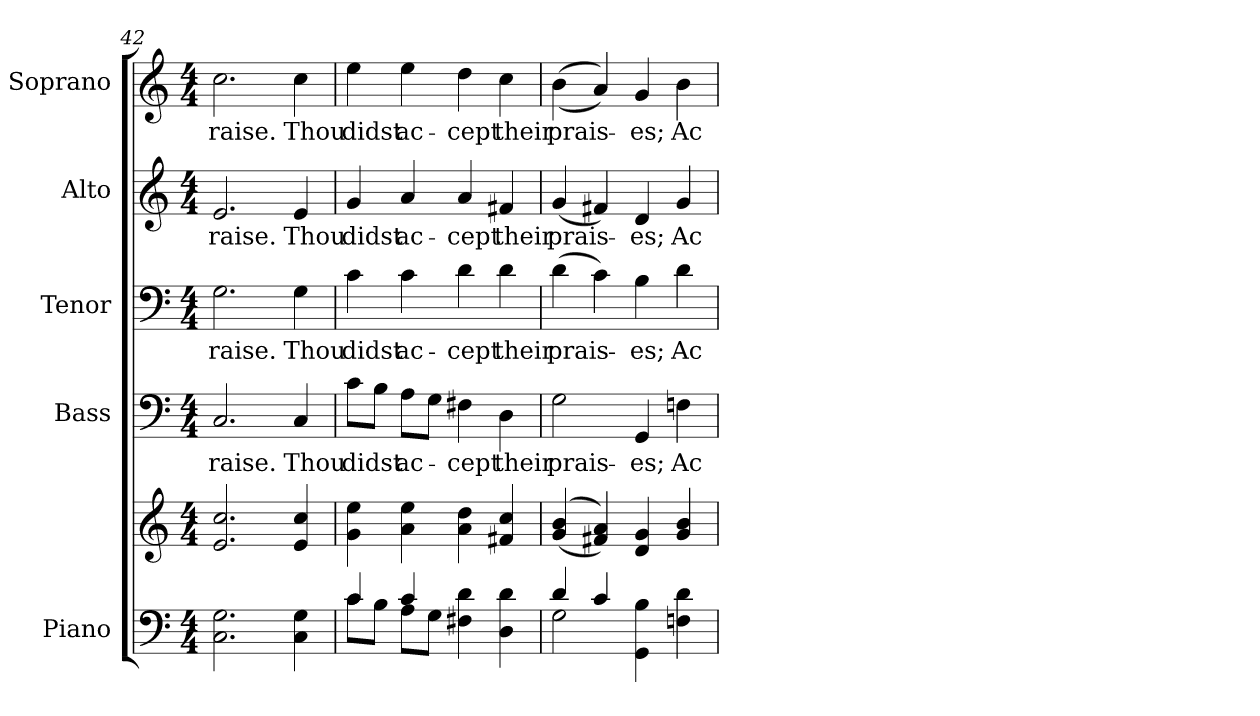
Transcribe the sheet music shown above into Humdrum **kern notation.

**kern	**kern	**kern	**text	**kern	**text	**kern	**text	**kern	**text
*part5	*part5	*part4	*part4	*part3	*part3	*part2	*part2	*part1	*part1
*staff6	*staff5	*staff4	*staff4	*staff3	*staff3	*staff2	*staff2	*staff1	*staff1
*I"Piano	*	*I"Bass	*	*I"Tenor	*	*I"Alto	*	*I"Soprano	*
*I'Pno.	*	*I'B.	*	*I'T.	*	*I'A.	*	*I'S.	*
!!LO:PB:g=z
*clefF4	*clefG2	*clefF4	*	*clefF4	*	*clefG2	*	*clefG2	*
*k[]	*k[]	*k[]	*	*k[]	*	*k[]	*	*k[]	*
*C:	*C:	*C:	*	*C:	*	*C:	*	*C:	*
*M4/4	*M4/4	*M4/4	*	*M4/4	*	*M4/4	*	*M4/4	*
=42	=42	=42	=42	=42	=42	=42	=42	=42	=42
!	!	!	!LO:LY:b:color=#000000	!	!	!	!	!	!
!	!	!	!	!	!LO:LY:b:color=#000000	!	!	!	!
!	!	!	!	!	!	!	!LO:LY:b:color=#000000	!	!
!	!	!	!	!	!	!	!	!	!LO:LY:b:color=#000000
2.Ci\ 2.Gi	2.ei/ 2.cci	2.Ci/	raise.	2.Gi\	raise.	2.ei/	raise.	2.cci\	raise.
!	!	!	!LO:LY:b:color=#000000	!	!	!	!	!	!
!	!	!	!	!	!LO:LY:b:color=#000000	!	!	!	!
!	!	!	!	!	!	!	!LO:LY:b:color=#000000	!	!
!	!	!	!	!	!	!	!	!	!LO:LY:b:color=#000000
4Ci\ 4Gi	4ei/ 4cci	4Ci/	Thou	4Gi\	Thou	4ei/	Thou	4cci\	Thou
=43	=43	=43	=43	=43	=43	=43	=43	=43	=43
*^	*	*	*	*	*	*	*	*	*
!	!	!	!	!LO:LY:b:color=#000000	!	!	!	!	!	!
!	!	!	!	!	!	!LO:LY:b:color=#000000	!	!	!	!
!	!	!	!	!	!	!	!	!LO:LY:b:color=#000000	!	!
!	!	!	!	!	!	!	!	!	!	!LO:LY:b:color=#000000
4ci/	8ci\L	4gi\ 4eei	8ci\L	didst	4ci\	didst	4gi/	didst	4eei\	didst
.	8Bi\J	.	8Bi\J	.	.	.	.	.	.	.
!	!	!	!	!LO:LY:b:color=#000000	!	!	!	!	!	!
!	!	!	!	!	!	!LO:LY:b:color=#000000	!	!	!	!
!	!	!	!	!	!	!	!	!LO:LY:b:color=#000000	!	!
!	!	!	!	!	!	!	!	!	!	!LO:LY:b:color=#000000
4ci/	8Ai\L	4ai\ 4eei	8Ai\L	ac-	4ci\	ac-	4ai/	ac-	4eei\	ac-
.	8Gi\J	.	8Gi\J	.	.	.	.	.	.	.
!	!	!	!	!LO:LY:b:color=#000000	!	!	!	!	!	!
!	!	!	!	!	!	!LO:LY:b:color=#000000	!	!	!	!
!	!	!	!	!	!	!	!	!LO:LY:b:color=#000000	!	!
!	!	!	!	!	!	!	!	!	!	!LO:LY:b:color=#000000
4F#Xi\ 4di	2ryy	4ai\ 4ddi	4F#Xi\	-cept	4di\	-cept	4ai/	-cept	4ddi\	-cept
!	!	!	!	!LO:LY:b:color=#000000	!	!	!	!	!	!
!	!	!	!	!	!	!LO:LY:b:color=#000000	!	!	!	!
!	!	!	!	!	!	!	!	!LO:LY:b:color=#000000	!	!
!	!	!	!	!	!	!	!	!	!	!LO:LY:b:color=#000000
4Di\ 4di	.	4f#Xi/ 4cci	4Di\	their	4di\	their	4f#Xi/	their	4cci\	their
!!LO:PB:g=z
=44	=44	=44	=44	=44	=44	=44	=44	=44	=44	=44
!	!	!	!	!LO:LY:b:color=#000000	!	!	!	!	!	!
!	!	!	!	!	!	!LO:LY:b:color=#000000	!	!	!	!
!	!	!	!	!	!	!	!	!LO:LY:b:color=#000000	!	!
!	!	!	!	!	!	!	!	!	!	!LO:LY:b:color=#000000
4di/	2Gi\	((4gi/ 4bi	2Gi\	prais-	(4di\	prais-	(4gi/	prais-	((4bi\	prais-
4ci/	.	4f#Xi/ 4ai))	.	.	4ci\)	.	4f#Xi/)	.	4ai/))	.
!	!	!	!	!LO:LY:b:color=#000000	!	!	!	!	!	!
!	!	!	!	!	!	!LO:LY:b:color=#000000	!	!	!	!
!	!	!	!	!	!	!	!	!LO:LY:b:color=#000000	!	!
!	!	!	!	!	!	!	!	!	!	!LO:LY:b:color=#000000
4GGi\ 4Bi	2ryy	4di/ 4gi	4GGi/	-es;	4Bi\	-es;	4di/	-es;	4gi/	-es;
!	!	!	!	!LO:LY:b:color=#000000	!	!	!	!	!	!
!	!	!	!	!	!	!LO:LY:b:color=#000000	!	!	!	!
!	!	!	!	!	!	!	!	!LO:LY:b:color=#000000	!	!
!	!	!	!	!	!	!	!	!	!	!LO:LY:b:color=#000000
4Fni\ 4di	.	4gi/ 4bi	4Fni\	Ac-	4di\	Ac-	4gi/	Ac-	4bi\	Ac-
*v	*v	*	*	*	*	*	*	*	*	*
=	=	=	=	=	=	=	=	=	=
*-	*-	*-	*-	*-	*-	*-	*-	*-	*-
